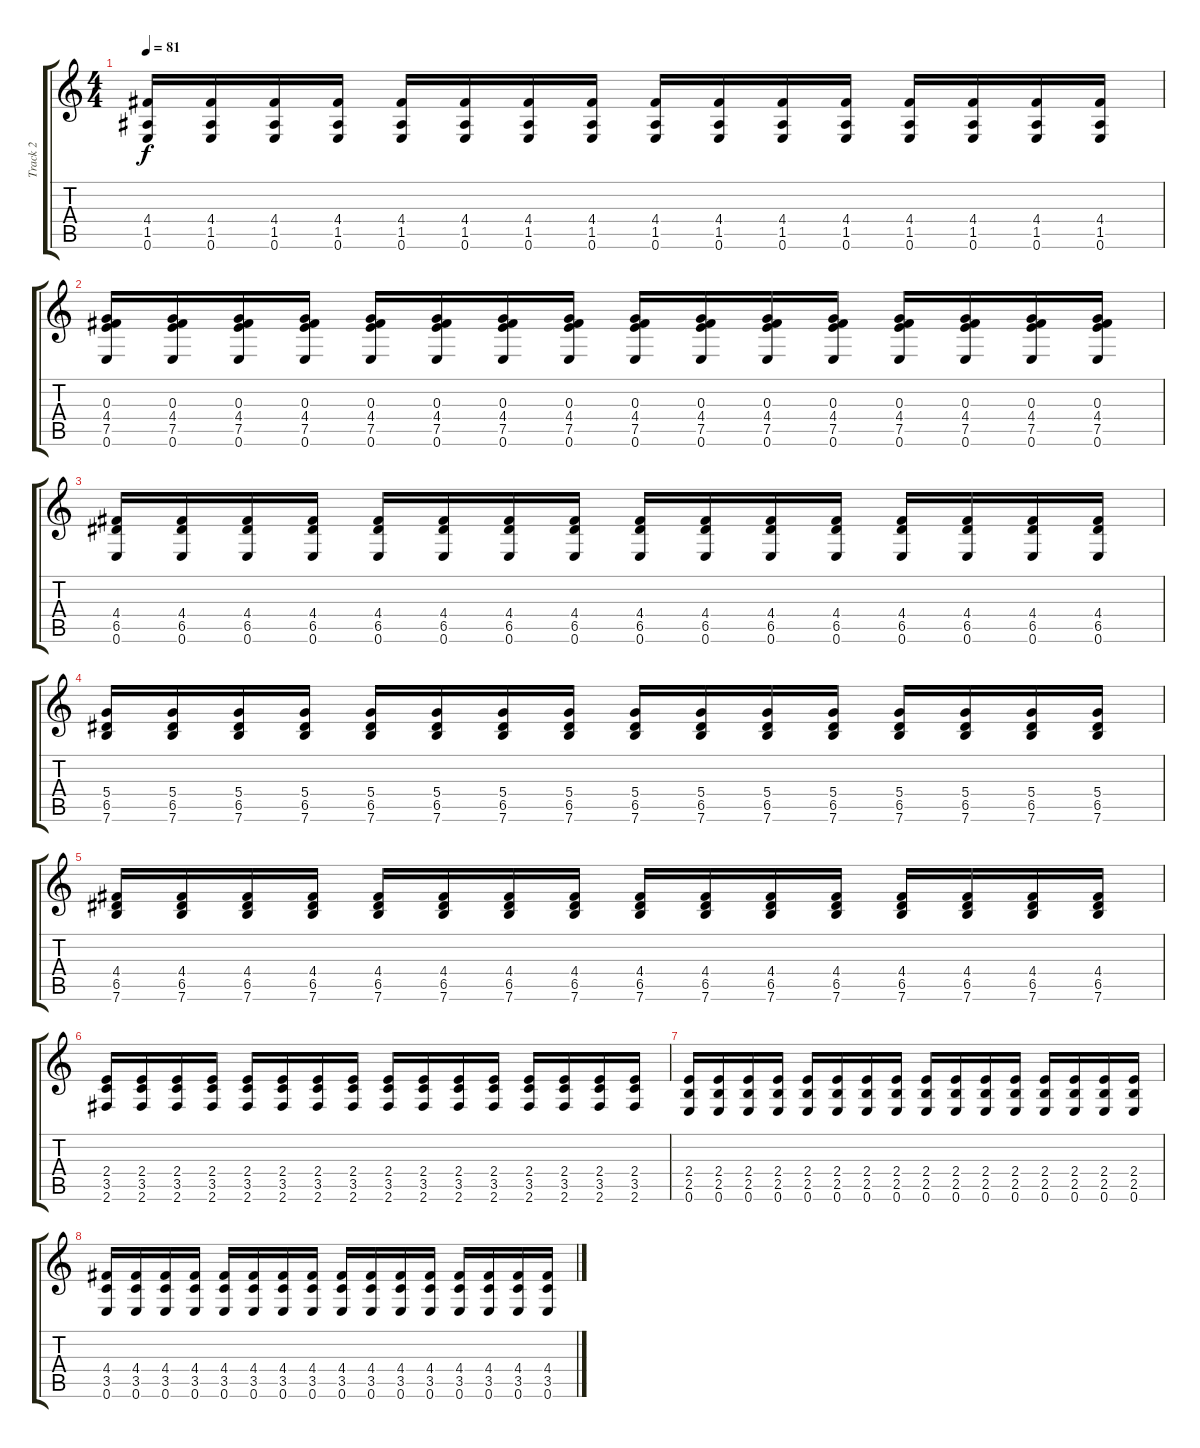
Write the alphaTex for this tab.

\track ("Track 2" "Track 2") {instrument acousticguitarsteel}
\staff {score tabs}
\tuning (E4 B3 G3 D3 A2 E2) {hide}
\ts (4 4)
\tempo 81
\clef g2
\ks c
(4.4 1.5 0.6).16{dy f} (4.4 1.5 0.6).16 (4.4 1.5 0.6).16 (4.4 1.5 0.6).16 (4.4 1.5 0.6).16 (4.4 1.5 0.6).16 (4.4 1.5 0.6).16 (4.4 1.5 0.6).16 (4.4 1.5 0.6).16 (4.4 1.5 0.6).16 (4.4 1.5 0.6).16 (4.4 1.5 0.6).16 (4.4 1.5 0.6).16 (4.4 1.5 0.6).16 (4.4 1.5 0.6).16 (4.4 1.5 0.6).16 |
(0.3 4.4 7.5 0.6).16 (0.3 4.4 7.5 0.6).16 (0.3 4.4 7.5 0.6).16 (0.3 4.4 7.5 0.6).16 (0.3 4.4 7.5 0.6).16 (0.3 4.4 7.5 0.6).16 (0.3 4.4 7.5 0.6).16 (0.3 4.4 7.5 0.6).16 (0.3 4.4 7.5 0.6).16 (0.3 4.4 7.5 0.6).16 (0.3 4.4 7.5 0.6).16 (0.3 4.4 7.5 0.6).16 (0.3 4.4 7.5 0.6).16 (0.3 4.4 7.5 0.6).16 (0.3 4.4 7.5 0.6).16 (0.3 4.4 7.5 0.6).16 |
(4.4 6.5 0.6).16 (4.4 6.5 0.6).16 (4.4 6.5 0.6).16 (4.4 6.5 0.6).16 (4.4 6.5 0.6).16 (4.4 6.5 0.6).16 (4.4 6.5 0.6).16 (4.4 6.5 0.6).16 (4.4 6.5 0.6).16 (4.4 6.5 0.6).16 (4.4 6.5 0.6).16 (4.4 6.5 0.6).16 (4.4 6.5 0.6).16 (4.4 6.5 0.6).16 (4.4 6.5 0.6).16 (4.4 6.5 0.6).16 |
(5.4 6.5 7.6).16 (5.4 6.5 7.6).16 (5.4 6.5 7.6).16 (5.4 6.5 7.6).16 (5.4 6.5 7.6).16 (5.4 6.5 7.6).16 (5.4 6.5 7.6).16 (5.4 6.5 7.6).16 (5.4 6.5 7.6).16 (5.4 6.5 7.6).16 (5.4 6.5 7.6).16 (5.4 6.5 7.6).16 (5.4 6.5 7.6).16 (5.4 6.5 7.6).16 (5.4 6.5 7.6).16 (5.4 6.5 7.6).16 |
(4.4 6.5 7.6).16 (4.4 6.5 7.6).16 (4.4 6.5 7.6).16 (4.4 6.5 7.6).16 (4.4 6.5 7.6).16 (4.4 6.5 7.6).16 (4.4 6.5 7.6).16 (4.4 6.5 7.6).16 (4.4 6.5 7.6).16 (4.4 6.5 7.6).16 (4.4 6.5 7.6).16 (4.4 6.5 7.6).16 (4.4 6.5 7.6).16 (4.4 6.5 7.6).16 (4.4 6.5 7.6).16 (4.4 6.5 7.6).16 |
(2.4 3.5 2.6).16 (2.4 3.5 2.6).16 (2.4 3.5 2.6).16 (2.4 3.5 2.6).16 (2.4 3.5 2.6).16 (2.4 3.5 2.6).16 (2.4 3.5 2.6).16 (2.4 3.5 2.6).16 (2.4 3.5 2.6).16 (2.4 3.5 2.6).16 (2.4 3.5 2.6).16 (2.4 3.5 2.6).16 (2.4 3.5 2.6).16 (2.4 3.5 2.6).16 (2.4 3.5 2.6).16 (2.4 3.5 2.6).16 |
(2.4 2.5 0.6).16 (2.4 2.5 0.6).16 (2.4 2.5 0.6).16 (2.4 2.5 0.6).16 (2.4 2.5 0.6).16 (2.4 2.5 0.6).16 (2.4 2.5 0.6).16 (2.4 2.5 0.6).16 (2.4 2.5 0.6).16 (2.4 2.5 0.6).16 (2.4 2.5 0.6).16 (2.4 2.5 0.6).16 (2.4 2.5 0.6).16 (2.4 2.5 0.6).16 (2.4 2.5 0.6).16 (2.4 2.5 0.6).16 |
(4.4 3.5 0.6).16 (4.4 3.5 0.6).16 (4.4 3.5 0.6).16 (4.4 3.5 0.6).16 (4.4 3.5 0.6).16 (4.4 3.5 0.6).16 (4.4 3.5 0.6).16 (4.4 3.5 0.6).16 (4.4 3.5 0.6).16 (4.4 3.5 0.6).16 (4.4 3.5 0.6).16 (4.4 3.5 0.6).16 (4.4 3.5 0.6).16 (4.4 3.5 0.6).16 (4.4 3.5 0.6).16 (4.4 3.5 0.6).16
